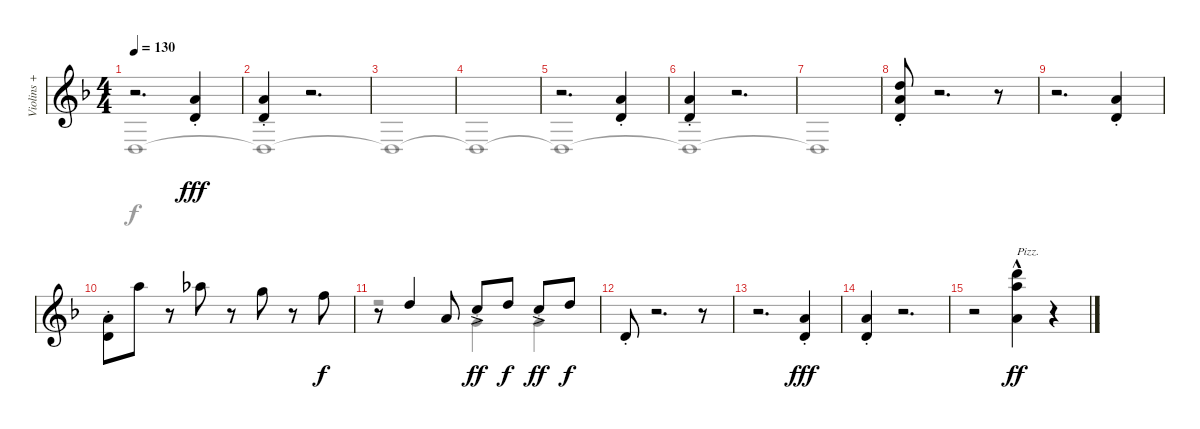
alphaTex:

\track ("Violins + Violas" "Violins + ") {instrument stringensemble1}
\staff {score}
\tuning (E4 B3 G3 D3 A2 E2) {hide}
\voice
\ts (4 4)
\tempo 130
\clef g2
\ks dminor
r.2{d dy mf} (5.1{st} 3.2{st}).4{dy fff volume 11} |
(5.1{st} 3.2{st}).4 r.2{d} |
|
|
r.2{d} (5.1{st} 3.2{st}).4 |
(5.1{st} 3.2{st}).4 r.2{d} |
|
(10.1{st} 3.2{st} 14.3{st}).8{volume 12} r.2{d} r.8 |
r.2{d} (5.1{st} 3.2{st}).4 |
(5.1{st} 3.2{st}).8 17.1.8 r.8 16.1.8 r.8 15.1.8 r.8 13.1.8{dy f} |
r.8 10.1.4 5.1.8 8.1{ac}.8{dy ff} 10.1.8{dy f} 8.1{ac}.8{dy ff} 10.1.8{dy f} |
3.2{st}.8 r.2{d} r.8 |
r.2{d} (5.1{st} 3.2{st}).4{dy fff} |
(5.1{st} 3.2{st}).4 r.2{d} |
r.2 (22.1{hac} 10.2{hac} 26.3{hac}).4{txt "Pizz." dy ff instrument pizzicatostrings} r.4
\voice
\clef g2
\ottava regular
\simile none
\ks dminor
0.4{t}.1{dy f} |
0.4{t}.1 |
0.4{t}.1 |
0.4{t}.1 |
0.4{t}.1 |
0.4{t}.1 |
0.4{t}.1 |
|
|
|
r.2 3.1{st}.4 3.1{st}.4 |
|
|
|
